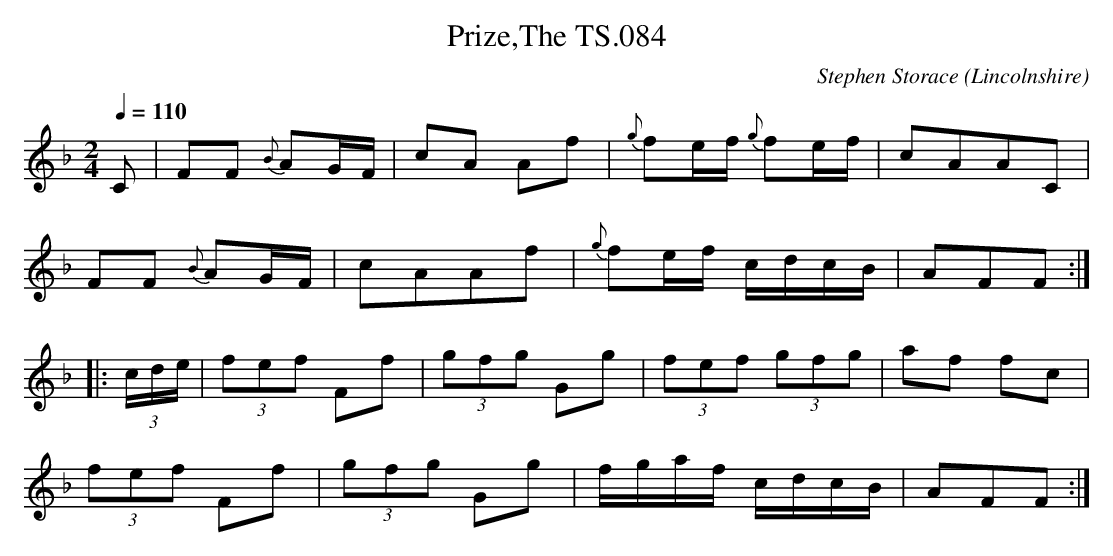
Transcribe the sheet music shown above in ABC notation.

X:1
T:Prize,The TS.084
C:Stephen Storace
L:1/8
M:2/4
O:Lincolnshire
Q:1/4=110
K:F
C|FF {B}AG/F/|cA Af|{g}fe/f/ {g}fe/f/|cAAC|!
FF {B}AG/F/|cAAf|{g}fe/f/ c/d/c/B/|AFF:|!
|:(3c/d/e/|(3fef Ff|(3gfg Gg|(3fef (3gfg|af fc|!
(3fef Ff|(3gfg Gg|f/g/a/f/ c/d/c/B/|AFF:|]
